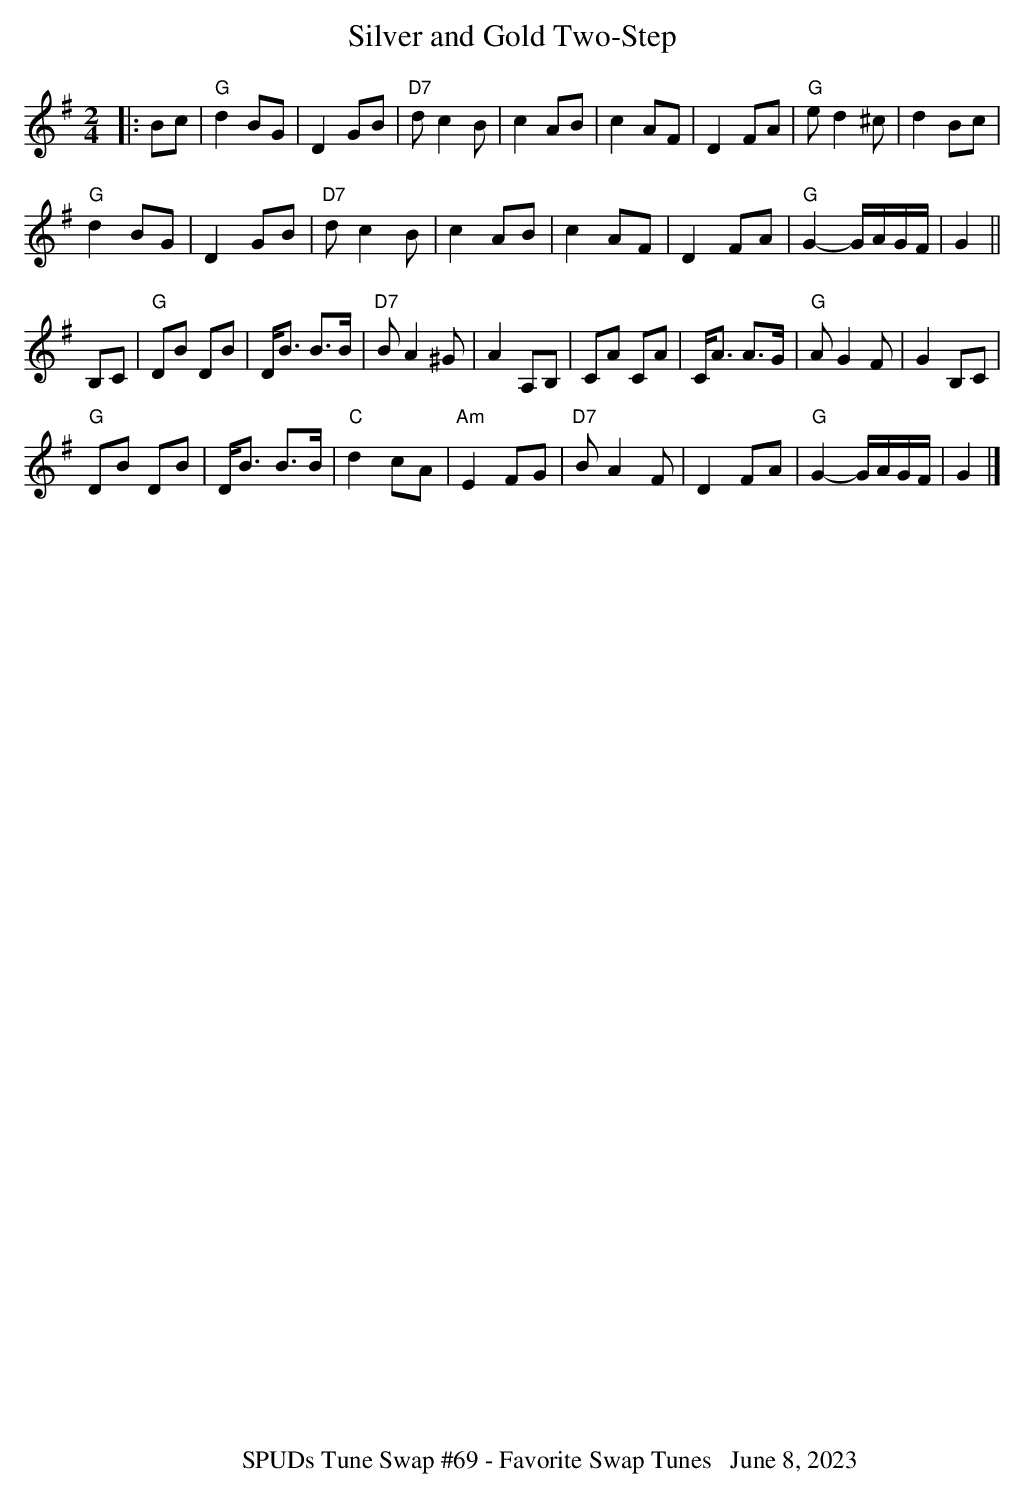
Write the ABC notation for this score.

X:1
T:Silver and Gold Two-Step
M:2/4
L:1/8
K:G
|:Bc|"G"d2BG|D2GB|"D7"dc2B|c2AB|c2AF|D2FA|"G"ed2^c|d2Bc|
"G"d2BG|D2GB|"D7"dc2B|c2AB|c2AF|D2FA|"G"G2- G/2A/2G/2F/2|G2||
B,C|"G"DB DB|D<B B>B|"D7"BA2^G|A2A,B,|CA CA|C<A A>G|"G"AG2F|G2B,C|
"G"DB DB|D<B B>B|"C"d2cA|"Am"E2FG|"D7"BA2F|D2FA|"G"G2- G/2A/2G/2F/2|G2|]
